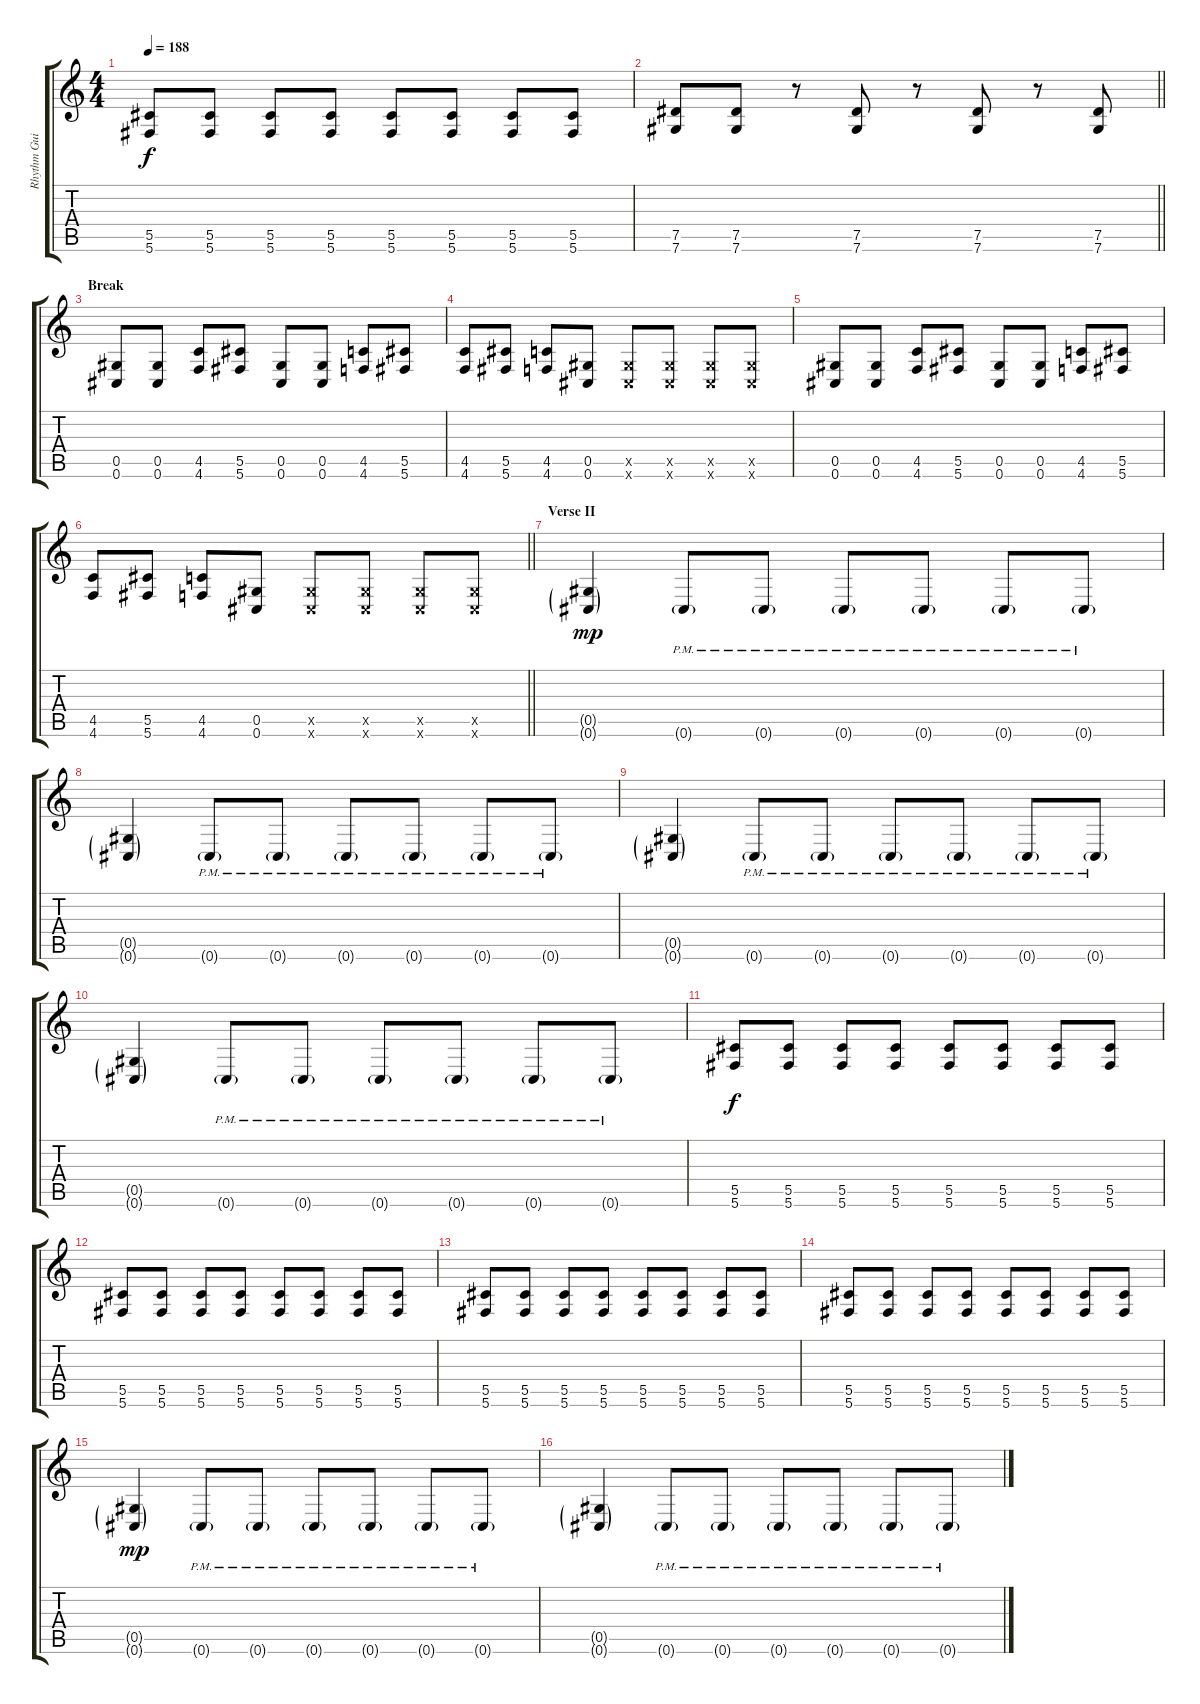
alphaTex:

\track ("Rhythm Guitar" "Rhythm Gui") {instrument overdrivenguitar}
\staff {score tabs}
\tuning (Eb4 Bb3 Gb3 Db3 Ab2 Db2) {hide}
\ts (4 4)
\tempo 188
\clef g2
\ks c
(5.5 5.6).8{dy f} (5.5 5.6).8 (5.5 5.6).8 (5.5 5.6).8 (5.5 5.6).8 (5.5 5.6).8 (5.5 5.6).8 (5.5 5.6).8 |
\barLineRight lightlight
(7.5 7.6).8 (7.5 7.6).8 r.8 (7.5 7.6).8 r.8 (7.5 7.6).8 r.8 (7.5 7.6).8 |
\section ("" "Break")
(0.5 0.6).8 (0.5 0.6).8 (4.5 4.6).8 (5.5 5.6).8 (0.5 0.6).8 (0.5 0.6).8 (4.5 4.6).8 (5.5 5.6).8 |
(4.5 4.6).8 (5.5 5.6).8 (4.5 4.6).8 (0.5 0.6).8 (0.5{x} 0.6{x}).8 (0.5{x} 0.6{x}).8 (0.5{x} 0.6{x}).8 (0.5{x} 0.6{x}).8 |
(0.5 0.6).8 (0.5 0.6).8 (4.5 4.6).8 (5.5 5.6).8 (0.5 0.6).8 (0.5 0.6).8 (4.5 4.6).8 (5.5 5.6).8 |
\barLineRight lightlight
(4.5 4.6).8 (5.5 5.6).8 (4.5 4.6).8 (0.5 0.6).8 (0.5{x} 0.6{x}).8 (0.5{x} 0.6{x}).8 (0.5{x} 0.6{x}).8 (0.5{x} 0.6{x}).8 |
\section ("" "Verse II")
(0.5{g} 0.6{g}).4{dy mp} 0.6{g pm}.8 0.6{g pm}.8 0.6{g pm}.8 0.6{g pm}.8 0.6{g pm}.8 0.6{g pm}.8 |
(0.5{g} 0.6{g}).4 0.6{g pm}.8 0.6{g pm}.8 0.6{g pm}.8 0.6{g pm}.8 0.6{g pm}.8 0.6{g pm}.8 |
(0.5{g} 0.6{g}).4 0.6{g pm}.8 0.6{g pm}.8 0.6{g pm}.8 0.6{g pm}.8 0.6{g pm}.8 0.6{g pm}.8 |
(0.5{g} 0.6{g}).4 0.6{g pm}.8 0.6{g pm}.8 0.6{g pm}.8 0.6{g pm}.8 0.6{g pm}.8 0.6{g pm}.8 |
(5.5 5.6).8{dy f} (5.5 5.6).8 (5.5 5.6).8 (5.5 5.6).8 (5.5 5.6).8 (5.5 5.6).8 (5.5 5.6).8 (5.5 5.6).8 |
(5.5 5.6).8 (5.5 5.6).8 (5.5 5.6).8 (5.5 5.6).8 (5.5 5.6).8 (5.5 5.6).8 (5.5 5.6).8 (5.5 5.6).8 |
(5.5 5.6).8 (5.5 5.6).8 (5.5 5.6).8 (5.5 5.6).8 (5.5 5.6).8 (5.5 5.6).8 (5.5 5.6).8 (5.5 5.6).8 |
(5.5 5.6).8 (5.5 5.6).8 (5.5 5.6).8 (5.5 5.6).8 (5.5 5.6).8 (5.5 5.6).8 (5.5 5.6).8 (5.5 5.6).8 |
(0.5{g} 0.6{g}).4{dy mp} 0.6{g pm}.8 0.6{g pm}.8 0.6{g pm}.8 0.6{g pm}.8 0.6{g pm}.8 0.6{g pm}.8 |
(0.5{g} 0.6{g}).4 0.6{g pm}.8 0.6{g pm}.8 0.6{g pm}.8 0.6{g pm}.8 0.6{g pm}.8 0.6{g pm}.8
